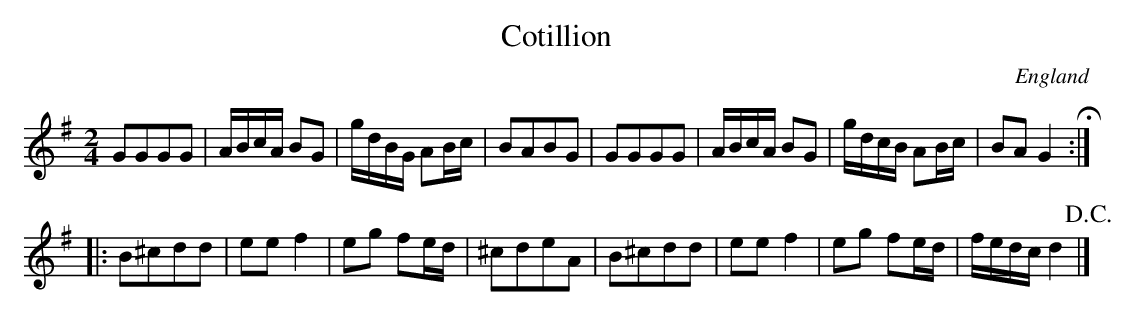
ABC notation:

X:1
T:Cotillion
L:1/8
M:2/4
O:England
K:G major
GGGG | A/B/c/A/ BG | g/d/B/G/ AB/c/ | BABG |\
GGGG | A/B/c/A/ BG | g/d/c/B/ AB/c/ | BA G2 H::
B^cdd | eef2 | eg fe/d/ | ^cdeA |\
B^cdd | eef2 | eg fe/d/ | f/e/d/c/ d2 !D.C.! |]
